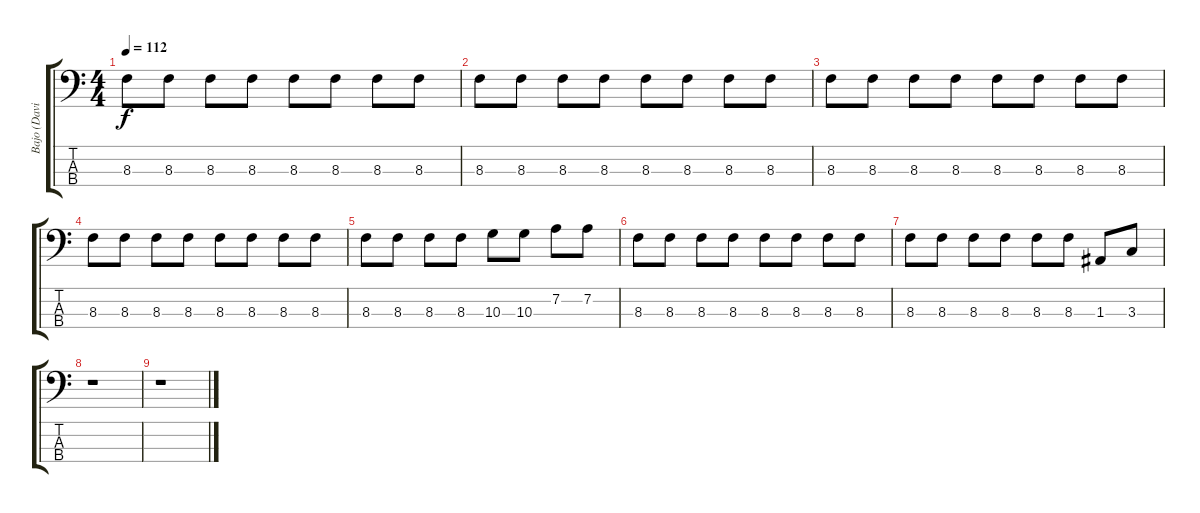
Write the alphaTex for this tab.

\track ("Bajo (David Summers)" "Bajo (Davi") {instrument electricbassfinger}
\staff {score tabs}
\tuning (G2 D2 A1 E1) {hide}
\ts (4 4)
\tempo 112
\clef f4
\ks c
8.3.8{dy f} 8.3.8 8.3.8 8.3.8 8.3.8 8.3.8 8.3.8 8.3.8 |
8.3.8 8.3.8 8.3.8 8.3.8 8.3.8 8.3.8 8.3.8 8.3.8 |
8.3.8 8.3.8 8.3.8 8.3.8 8.3.8 8.3.8 8.3.8 8.3.8 |
8.3.8 8.3.8 8.3.8 8.3.8 8.3.8 8.3.8 8.3.8 8.3.8 |
8.3.8 8.3.8 8.3.8 8.3.8 10.3.8 10.3.8 7.2.8 7.2.8 |
8.3.8 8.3.8 8.3.8 8.3.8 8.3.8 8.3.8 8.3.8 8.3.8 |
8.3.8 8.3.8 8.3.8 8.3.8 8.3.8 8.3.8 1.3.8 3.3.8 |
r.1 |
r.1
